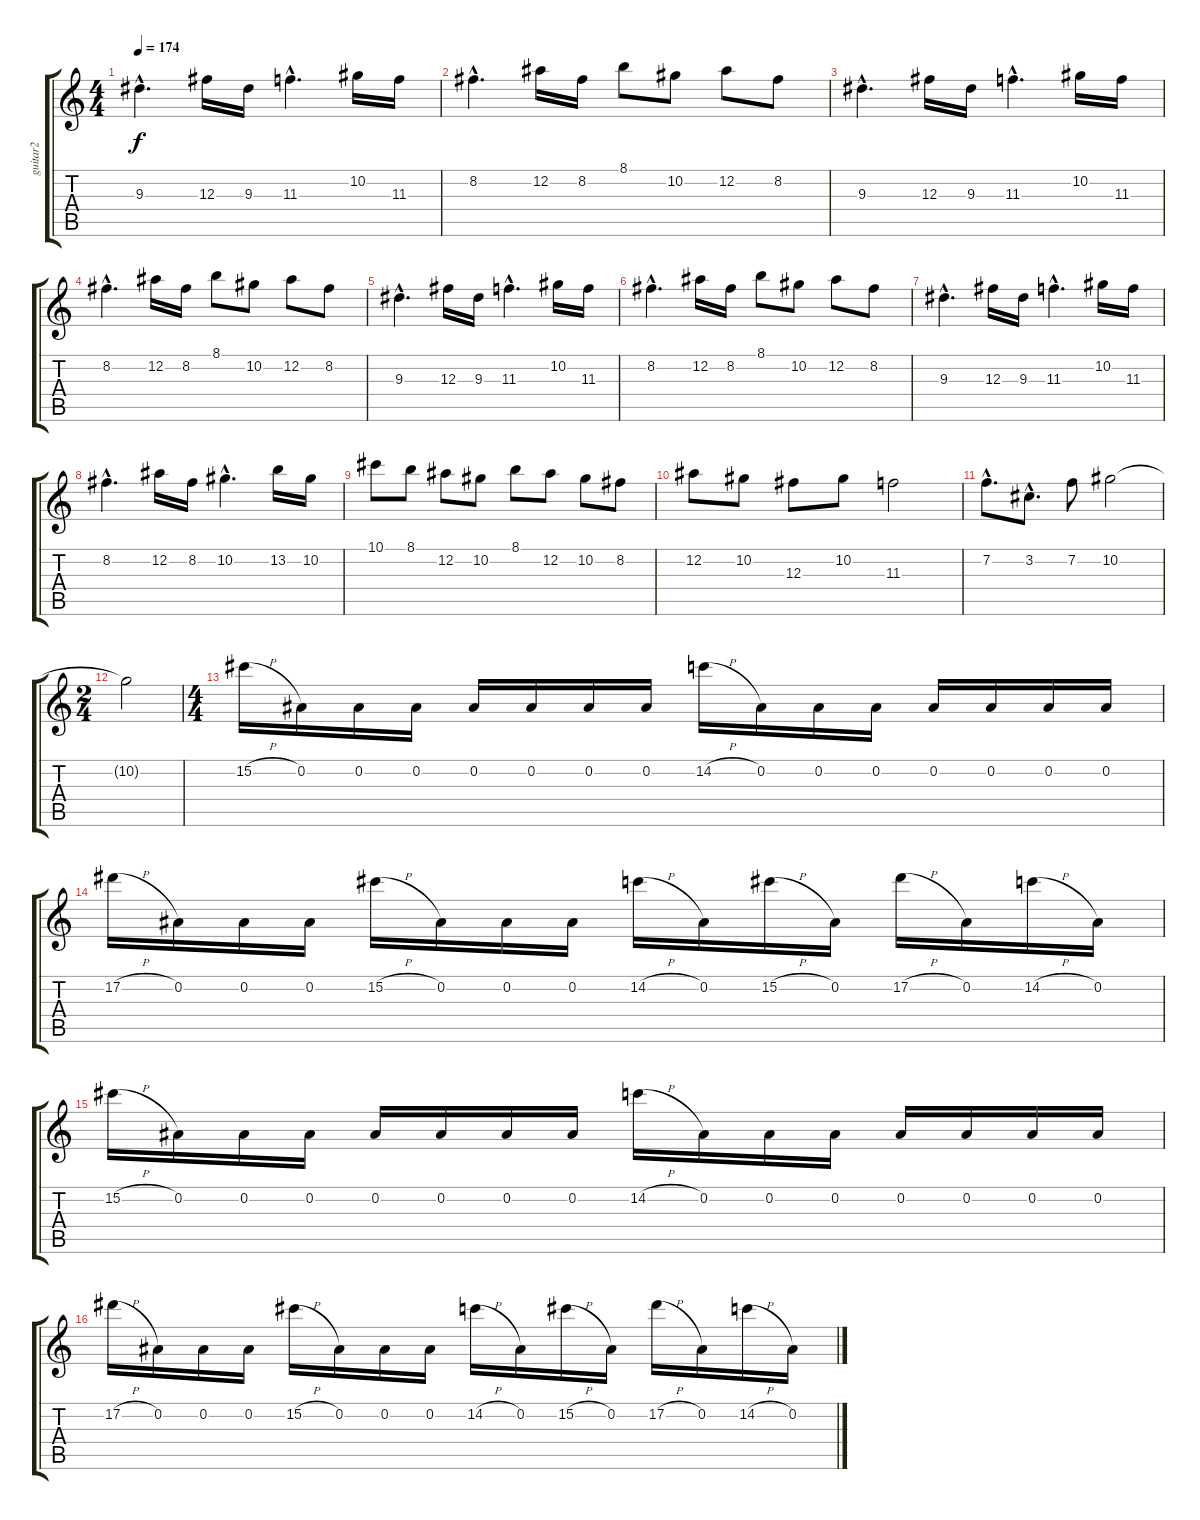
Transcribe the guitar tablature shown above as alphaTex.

\track ("guitar2" "guitar2") {instrument overdrivenguitar}
\staff {score tabs}
\tuning (Eb4 Bb3 Gb3 Db3 Ab2 Eb2) {hide}
\ts (4 4)
\tempo 174
\clef g2
\ks c
9.3{hac}.4{d dy f} 12.3.16 9.3.16 11.3{hac}.4{d} 10.2.16 11.3.16 |
8.2{hac}.4{d} 12.2.16 8.2.16 8.1.8 10.2.8 12.2.8 8.2.8 |
9.3{hac}.4{d} 12.3.16 9.3.16 11.3{hac}.4{d} 10.2.16 11.3.16 |
8.2{hac}.4{d} 12.2.16 8.2.16 8.1.8 10.2.8 12.2.8 8.2.8 |
9.3{hac}.4{d} 12.3.16 9.3.16 11.3{hac}.4{d} 10.2.16 11.3.16 |
8.2{hac}.4{d} 12.2.16 8.2.16 8.1.8 10.2.8 12.2.8 8.2.8 |
9.3{hac}.4{d} 12.3.16 9.3.16 11.3{hac}.4{d} 10.2.16 11.3.16 |
8.2{hac}.4{d} 12.2.16 8.2.16 10.2{hac}.4{d} 13.2.16 10.2.16 |
10.1.8 8.1.8 12.2.8 10.2.8 8.1.8 12.2.8 10.2.8 8.2.8 |
12.2.8 10.2.8 12.3.8 10.2.8 11.3.2 |
7.2{hac}.8{d} 3.2{hac}.8{d} 7.2.8 10.2.2 |
\ts (2 4)
10.2{t}.2 |
\ts (4 4)
15.2{h}.16 0.2.16 0.2.16 0.2.16 0.2.16 0.2.16 0.2.16 0.2.16 14.2{h}.16 0.2.16 0.2.16 0.2.16 0.2.16 0.2.16 0.2.16 0.2.16 |
17.2{h}.16 0.2.16 0.2.16 0.2.16 15.2{h}.16 0.2.16 0.2.16 0.2.16 14.2{h}.16 0.2.16 15.2{h}.16 0.2.16 17.2{h}.16 0.2.16 14.2{h}.16 0.2.16 |
15.2{h}.16 0.2.16 0.2.16 0.2.16 0.2.16 0.2.16 0.2.16 0.2.16 14.2{h}.16 0.2.16 0.2.16 0.2.16 0.2.16 0.2.16 0.2.16 0.2.16 |
17.2{h}.16 0.2.16 0.2.16 0.2.16 15.2{h}.16 0.2.16 0.2.16 0.2.16 14.2{h}.16 0.2.16 15.2{h}.16 0.2.16 17.2{h}.16 0.2.16 14.2{h}.16 0.2.16
